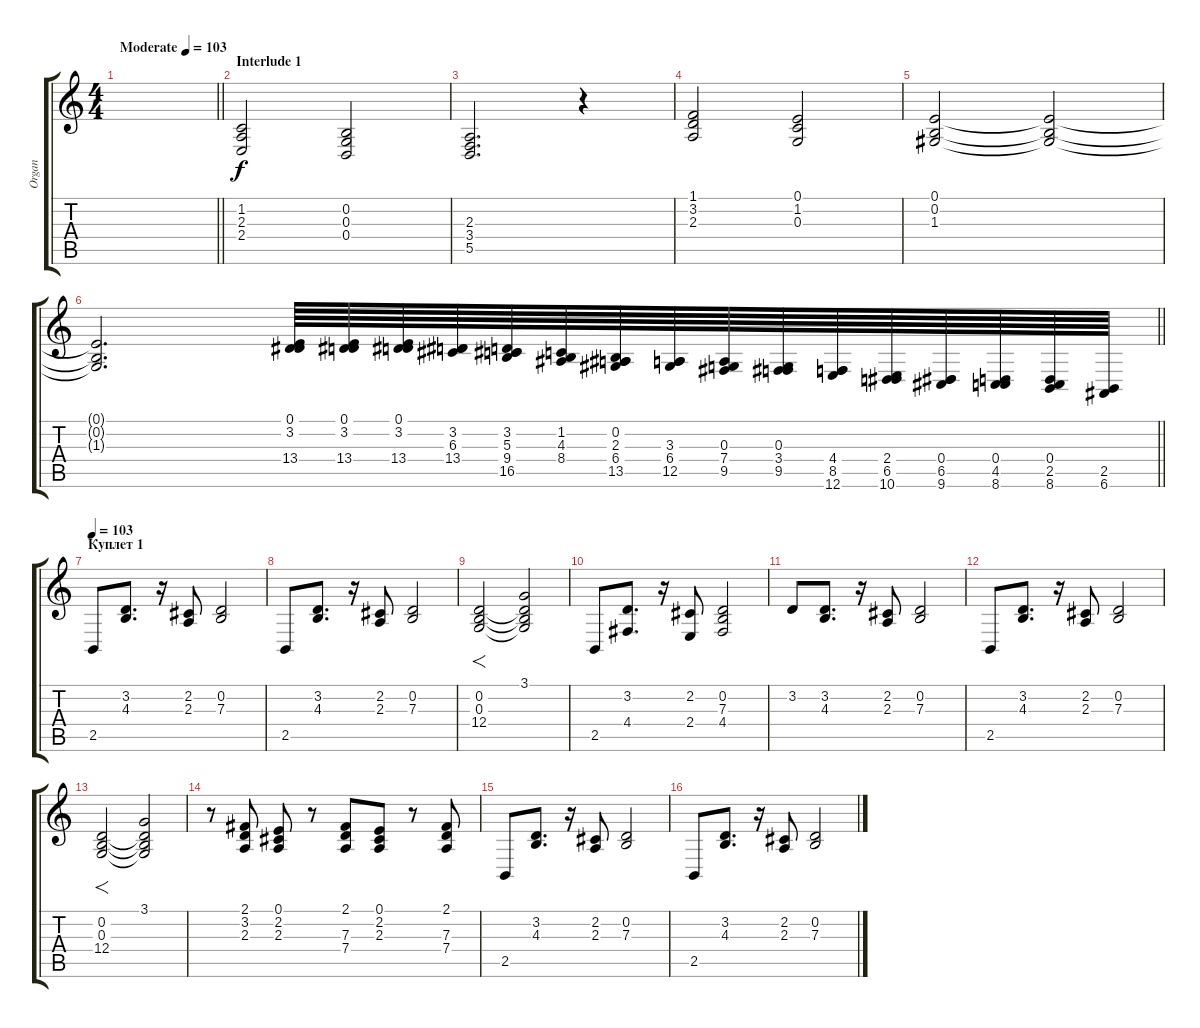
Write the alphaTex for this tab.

\track ("Organ" "Organ") {instrument drawbarorgan}
\staff {score tabs}
\tuning (E4 B3 G3 D3 A2 E2) {hide}
\ts (4 4)
\tempo (103 "Moderate")
\clef g2
\barLineRight lightlight
\ks c
|
\section ("" "Interlude 1")
(1.2 2.3 2.4).2 (0.2 0.3 0.4).2 |
(2.3 3.4 5.5).2{d} r.4 |
(1.1 3.2 2.3).2 (0.1 1.2 0.3).2 |
(0.1 0.2 1.3).2 (0.1{t} 0.2{t} 1.3{t}).2 |
\barLineRight lightlight
(0.1{t} 0.2{t} 1.3{t}).2{d} (0.1 3.2 13.4).64 (0.1 3.2 13.4).64 (0.1 3.2 13.4).64 (3.2 6.3 13.4).64 (3.2 5.3 9.4 16.5).64 (1.2 4.3 8.4).64 (0.2 2.3 6.4 13.5).64 (3.3 6.4 12.5).64 (0.3 7.4 9.5).64 (0.3 3.4 9.5).64 (4.4 8.5 12.6).64 (2.4 6.5 10.6).64 (0.4 6.5 9.6).64 (0.4 4.5 8.6).64 (0.4 2.5 8.6).64 (2.5 6.6).64 |
\section ("" "Куплет 1")
\tempo 103
2.5.8 (3.2 4.3).8{d} r.16 (2.2 2.3).8 (0.2 7.3).2 |
2.5.8 (3.2 4.3).8{d} r.16 (2.2 2.3).8 (0.2 7.3).2 |
(0.2 0.3 12.4).2{f} (3.1 0.2{t} 0.3{t} 12.4{t}).2 |
2.5.8 (3.2 4.4).8{d} r.16 (2.2 2.4).8 (0.2 7.3 4.4).2 |
3.2.8 (3.2 4.3).8{d} r.16 (2.2 2.3).8 (0.2 7.3).2 |
2.5.8 (3.2 4.3).8{d} r.16 (2.2 2.3).8 (0.2 7.3).2 |
(0.2 0.3 12.4).2{f} (3.1 0.2{t} 0.3{t} 12.4{t}).2 |
r.8 (2.1 3.2 2.3).8 (0.1 2.2 2.3).8 r.8 (2.1 7.3 7.4).8 (0.1 2.2 2.3).8 r.8 (2.1 7.3 7.4).8 |
2.5.8 (3.2 4.3).8{d} r.16 (2.2 2.3).8 (0.2 7.3).2 |
2.5.8 (3.2 4.3).8{d} r.16 (2.2 2.3).8 (0.2 7.3).2
